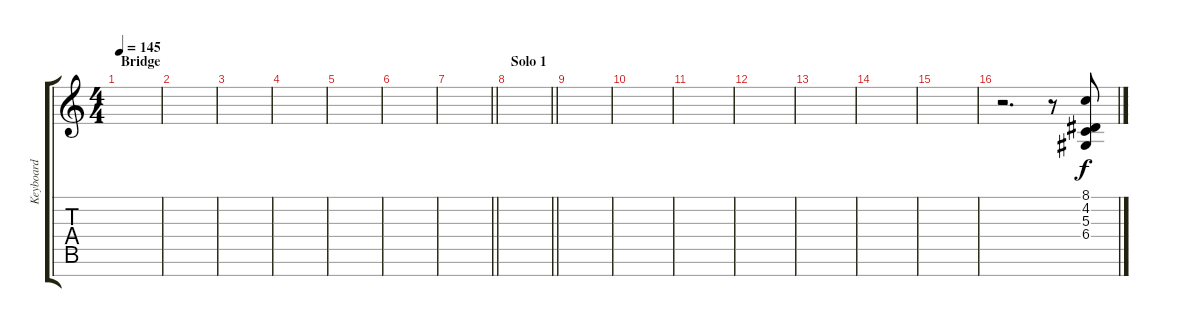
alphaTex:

\track ("Keyboard" "Keyboard") {instrument stringensemble1}
\staff {score tabs}
\tuning (E4 B3 G3 D3 A2 E2 B1) {hide}
\ts (4 4)
\section ("" "Bridge")
\tempo 145
\clef g2
\ks c
|
|
|
|
|
|
\barLineRight lightlight
|
\section ("" "Solo 1")
\barLineRight lightlight
|
|
|
|
|
|
|
|
r.2{d} r.8 (8.1 4.2 5.3 6.4).8
